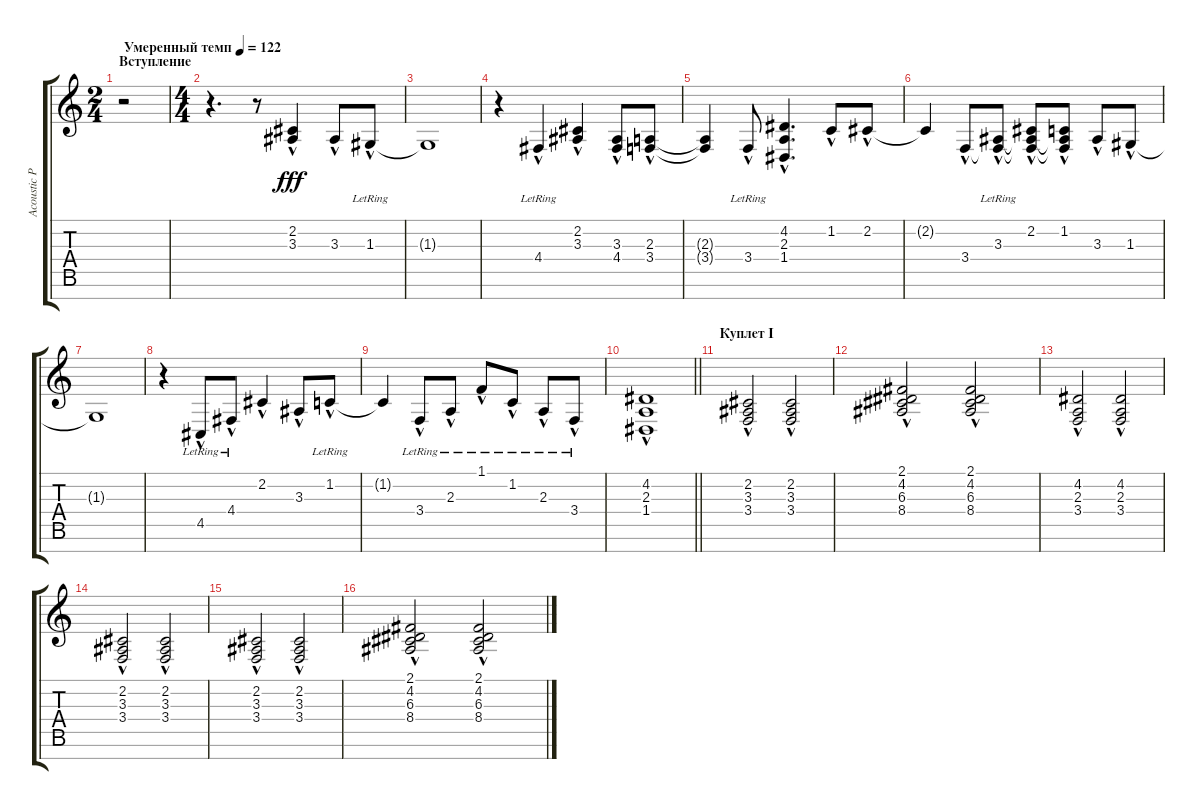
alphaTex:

\track ("Acoustic Piano (Staff 1)" "Acoustic P") {instrument acousticgrandpiano}
\staff {score tabs}
\tuning (E4 B3 G3 D3 A2 E2 B1) {hide}
\ts (2 4)
\section ("" "Вступление")
\tempo (122 "Умеренный темп")
\clef g2
\ks c
r.2{dy fff instrument acousticgrandpiano} |
\ts (4 4)
r.4{d} r.8 (2.2{hac} 3.3{hac}).4 3.3{hac}.8 1.3{hac lr}.8 |
1.3{t}.1 |
r.4 4.4{hac lr}.4 (2.2{hac} 3.3{hac}).4 (3.3{hac} 4.4{hac}).8 (2.3{hac} 3.4{hac}).8 |
(2.3{t} 3.4{t}).4 3.4{hac lr}.8 (4.2{hac} 2.3{hac} 1.4{hac}).4{d} 1.2{hac}.8 2.2{hac}.8 |
2.2{t}.4 3.4{hac}.8 (3.3{hac lr} 3.4{t}).8 (2.2{hac} 3.3{t} 3.4{t}).8 (1.2{hac} 3.3{t} 3.4{t}).8 3.3{hac}.8 1.3{hac}.8 |
1.3{t}.1 |
r.4 4.5{hac lr}.8 4.4{hac lr}.8 2.2{hac}.4 3.3{hac}.8 1.2{hac lr}.8 |
1.2{t}.4 3.4{hac lr}.8 2.3{hac lr}.8 1.1{hac lr}.8 1.2{hac lr}.8 2.3{hac lr}.8 3.4{hac lr}.8 |
\barLineRight lightlight
(4.2{hac} 2.3{hac} 1.4{hac}).1 |
\section ("" "Куплет I")
(2.2{hac} 3.3{hac} 3.4{hac}).2 (2.2{hac} 3.3{hac} 3.4{hac}).2 |
(2.1{hac} 4.2{hac} 6.3{hac} 8.4{hac}).2 (2.1{hac} 4.2{hac} 6.3{hac} 8.4{hac}).2 |
(4.2{hac} 2.3{hac} 3.4{hac}).2 (4.2{hac} 2.3{hac} 3.4{hac}).2 |
(2.2{hac} 3.3{hac} 3.4{hac}).2 (2.2{hac} 3.3{hac} 3.4{hac}).2 |
(2.2{hac} 3.3{hac} 3.4{hac}).2 (2.2{hac} 3.3{hac} 3.4{hac}).2 |
(2.1{hac} 4.2{hac} 6.3{hac} 8.4{hac}).2 (2.1{hac} 4.2{hac} 6.3{hac} 8.4{hac}).2
